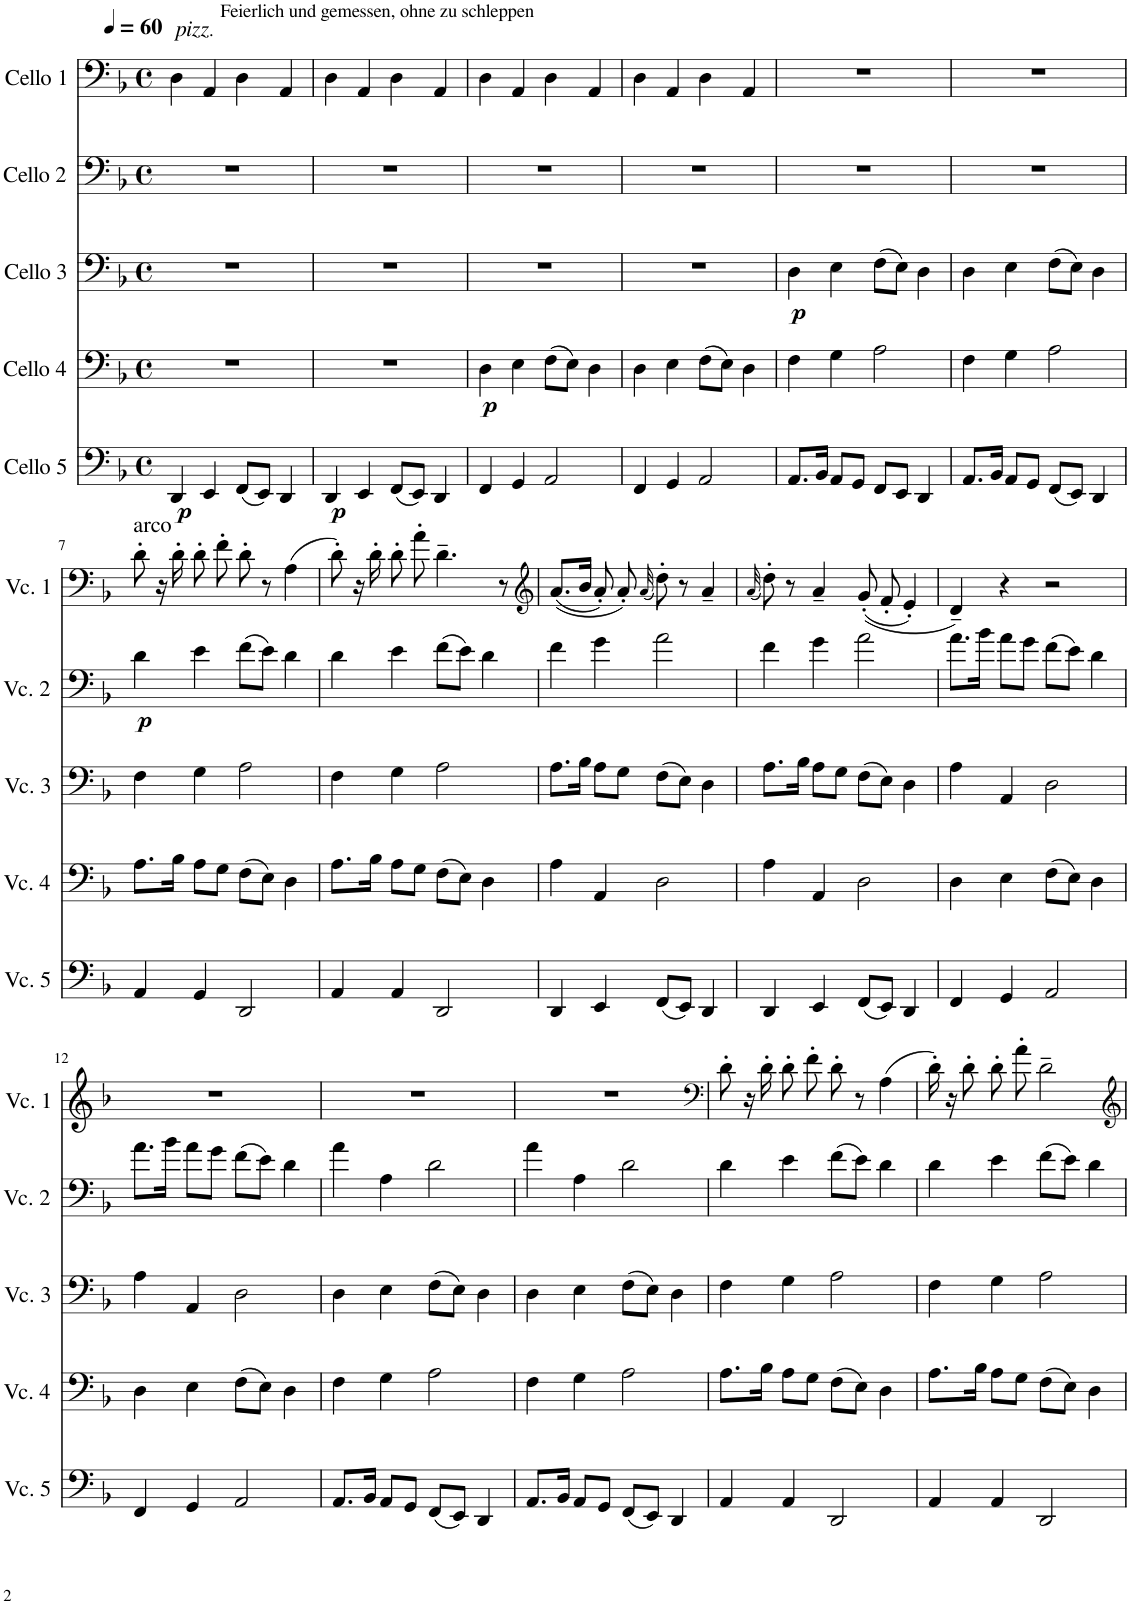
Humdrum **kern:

**kern	**dynam	**kern	**dynam	**kern	**dynam	**kern	**dynam	**kern
*part5	*part5	*part4	*part4	*part3	*part3	*part2	*part2	*part1
*staff5	*staff5	*staff4	*staff4	*staff3	*staff3	*staff2	*staff2	*staff1
*I"Cello 5	*	*I"Cello 4	*	*I"Cello 3	*	*I"Cello 2	*	*I"Cello 1
*clefF4	*	*clefF4	*	*clefF4	*	*clefF4	*	*clefF4
*k[b-]	*	*k[b-]	*	*k[b-]	*	*k[b-]	*	*k[b-]
*M4/4	*	*M4/4	*	*M4/4	*	*M4/4	*	*M4/4
*met(c)	*	*met(c)	*	*met(c)	*	*met(c)	*	*met(c)
*MM60	*	*MM60	*	*MM60	*	*MM60	*	*MM60
=1	=1	=1	=1	=1	=1	=1	=1	=1
!	!	!	!	!	!	!	!	!LO:TX:a:t=Feierlich und gemessen, ohne zu schleppen
!	!	!	!	!	!	!	!	!LO:TX:a:i:t=pizz
!	!	!	!	!	!	!	!	!LO:TX:a:t=.
!	!LO:DY:b	!	!	!	!	!	!	!
4DD/	p	1r	.	1r	.	1r	.	4D\
4EE/	.	.	.	.	.	.	.	4AA/
(8FF/L	.	.	.	.	.	.	.	4D\
8EE/J)	.	.	.	.	.	.	.	.
4DD/	.	.	.	.	.	.	.	4AA/
=2	=2	=2	=2	=2	=2	=2	=2	=2
!	!LO:DY:b	!	!	!	!	!	!	!
4DD/	p	1r	.	1r	.	1r	.	4D\
4EE/	.	.	.	.	.	.	.	4AA/
(8FF/L	.	.	.	.	.	.	.	4D\
8EE/J)	.	.	.	.	.	.	.	.
4DD/	.	.	.	.	.	.	.	4AA/
=3	=3	=3	=3	=3	=3	=3	=3	=3
!	!	!	!LO:DY:b	!	!	!	!	!
4FF/	.	4D\	p	1r	.	1r	.	4D\
4GG/	.	4E\	.	.	.	.	.	4AA/
2AA/	.	(8F\L	.	.	.	.	.	4D\
.	.	8E\J)	.	.	.	.	.	.
.	.	4D\	.	.	.	.	.	4AA/
=4	=4	=4	=4	=4	=4	=4	=4	=4
4FF/	.	4D\	.	1r	.	1r	.	4D\
4GG/	.	4E\	.	.	.	.	.	4AA/
2AA/	.	(8F\L	.	.	.	.	.	4D\
.	.	8E\J)	.	.	.	.	.	.
.	.	4D\	.	.	.	.	.	4AA/
=5	=5	=5	=5	=5	=5	=5	=5	=5
!	!	!	!	!	!LO:DY:b	!	!	!
8.AA/L	.	4F\	.	4D\	p	1r	.	1r
16BB-/Jk	.	.	.	.	.	.	.	.
8AA/L	.	4G\	.	4E\	.	.	.	.
8GG/J	.	.	.	.	.	.	.	.
8FF/L	.	2A\	.	(8F\L	.	.	.	.
8EE/J	.	.	.	8E\J)	.	.	.	.
4DD/	.	.	.	4D\	.	.	.	.
=6	=6	=6	=6	=6	=6	=6	=6	=6
8.AA/L	.	4F\	.	4D\	.	1r	.	1r
16BB-/Jk	.	.	.	.	.	.	.	.
8AA/L	.	4G\	.	4E\	.	.	.	.
8GG/J	.	.	.	.	.	.	.	.
(8FF/L	.	2A\	.	(8F\L	.	.	.	.
8EE/J)	.	.	.	8E\J)	.	.	.	.
4DD/	.	.	.	4D\	.	.	.	.
!!LO:LB:g=z
=7	=7	=7	=7	=7	=7	=7	=7	=7
!	!	!	!	!	!	!	!	!LO:TX:a:t=arco
!	!	!	!	!	!	!	!LO:DY:b	!
4AA/	.	8.A\L	.	4F\	.	4d\	p	8d'\
.	.	.	.	.	.	.	.	16r
.	.	16B-\Jk	.	.	.	.	.	16d'\
4GG/	.	8A\L	.	4G\	.	4e\	.	8d'\
.	.	8G\J	.	.	.	.	.	8f'\
2DD/	.	(8F\L	.	2A\	.	(8f\L	.	8d'\
.	.	8E\J)	.	.	.	8e\J)	.	8r
.	.	4D\	.	.	.	4d\	.	(4A\
=8	=8	=8	=8	=8	=8	=8	=8	=8
4AA/	.	8.A\L	.	4F\	.	4d\	.	8d'\)
.	.	.	.	.	.	.	.	16r
.	.	16B-\Jk	.	.	.	.	.	16d'\
4AA/	.	8A\L	.	4G\	.	4e\	.	8d'\
.	.	8G\J	.	.	.	.	.	8a'\
2DD/	.	(8F\L	.	2A\	.	(8f\L	.	4.d~\
.	.	8E\J)	.	.	.	8e\J)	.	.
.	.	4D\	.	.	.	4d\	.	.
.	.	.	.	.	.	.	.	8r
=9	=9	=9	=9	=9	=9	=9	=9	=9
*	*	*	*	*	*	*	*	*clefG2
4DD/	.	4A\	.	8.A\L	.	4f\	.	((8.a/L
.	.	.	.	16B-\Jk	.	.	.	16b-/Jk
4EE/	.	4AA/	.	8A\L	.	4g\	.	8a'/)
.	.	.	.	8G\J	.	.	.	8a'/)
.	.	.	.	.	.	.	.	(32qa/
(8FF/L	.	2D\	.	(8F\L	.	2a\	.	8dd'\)
8EE/J)	.	.	.	8E\J)	.	.	.	8r
4DD/	.	.	.	4D\	.	.	.	4a~/
=10	=10	=10	=10	=10	=10	=10	=10	=10
.	.	.	.	.	.	.	.	(32qa/
4DD/	.	4A\	.	8.A\L	.	4f\	.	8dd'\)
.	.	.	.	.	.	.	.	8r
.	.	.	.	16B-\Jk	.	.	.	.
4EE/	.	4AA/	.	8A\L	.	4g\	.	4a~/
.	.	.	.	8G\J	.	.	.	.
(8FF/L	.	2D\	.	(8F\L	.	2a\	.	((8g'/
8EE/J)	.	.	.	8E\J)	.	.	.	8f'/
4DD/	.	.	.	4D\	.	.	.	4e'/)
=11	=11	=11	=11	=11	=11	=11	=11	=11
4FF/	.	4D\	.	4A\	.	8.a\L	.	4d~/)
.	.	.	.	.	.	16b-\Jk	.	.
4GG/	.	4E\	.	4AA/	.	8a\L	.	4r
.	.	.	.	.	.	8g\J	.	.
2AA/	.	(8F\L	.	2D\	.	(8f\L	.	2r
.	.	8E\J)	.	.	.	8e\J)	.	.
.	.	4D\	.	.	.	4d\	.	.
!!LO:LB:g=z
=12	=12	=12	=12	=12	=12	=12	=12	=12
4FF/	.	4D\	.	4A\	.	8.a\L	.	1r
.	.	.	.	.	.	16b-\Jk	.	.
4GG/	.	4E\	.	4AA/	.	8a\L	.	.
.	.	.	.	.	.	8g\J	.	.
2AA/	.	(8F\L	.	2D\	.	(8f\L	.	.
.	.	8E\J)	.	.	.	8e\J)	.	.
.	.	4D\	.	.	.	4d\	.	.
=13	=13	=13	=13	=13	=13	=13	=13	=13
8.AA/L	.	4F\	.	4D\	.	4a\	.	1r
16BB-/Jk	.	.	.	.	.	.	.	.
8AA/L	.	4G\	.	4E\	.	4A\	.	.
8GG/J	.	.	.	.	.	.	.	.
(8FF/L	.	2A\	.	(8F\L	.	2d\	.	.
8EE/J)	.	.	.	8E\J)	.	.	.	.
4DD/	.	.	.	4D\	.	.	.	.
=14	=14	=14	=14	=14	=14	=14	=14	=14
8.AA/L	.	4F\	.	4D\	.	4a\	.	1r
16BB-/Jk	.	.	.	.	.	.	.	.
8AA/L	.	4G\	.	4E\	.	4A\	.	.
8GG/J	.	.	.	.	.	.	.	.
(8FF/L	.	2A\	.	(8F\L	.	2d\	.	.
8EE/J)	.	.	.	8E\J)	.	.	.	.
4DD/	.	.	.	4D\	.	.	.	.
=15	=15	=15	=15	=15	=15	=15	=15	=15
*	*	*	*	*	*	*	*	*clefF4
4AA/	.	8.A\L	.	4F\	.	4d\	.	8d'\
.	.	.	.	.	.	.	.	16r
.	.	16B-\Jk	.	.	.	.	.	16d'\
4AA/	.	8A\L	.	4G\	.	4e\	.	8d'\
.	.	8G\J	.	.	.	.	.	8f'\
2DD/	.	(8F\L	.	2A\	.	(8f\L	.	8d'\
.	.	8E\J)	.	.	.	8e\J)	.	8r
.	.	4D\	.	.	.	4d\	.	(4A\
=16	=16	=16	=16	=16	=16	=16	=16	=16
4AA/	.	8.A\L	.	4F\	.	4d\	.	16d'\)
.	.	.	.	.	.	.	.	16r
.	.	.	.	.	.	.	.	8d'\
.	.	16B-\Jk	.	.	.	.	.	.
4AA/	.	8A\L	.	4G\	.	4e\	.	8d'\
.	.	8G\J	.	.	.	.	.	8a'\
2DD/	.	(8F\L	.	2A\	.	(8f\L	.	2d~\
.	.	8E\J)	.	.	.	8e\J)	.	.
.	.	4D\	.	.	.	4d\	.	.
=	=	=	=	=	=	=	=	=
*-	*-	*-	*-	*-	*-	*-	*-	*-
